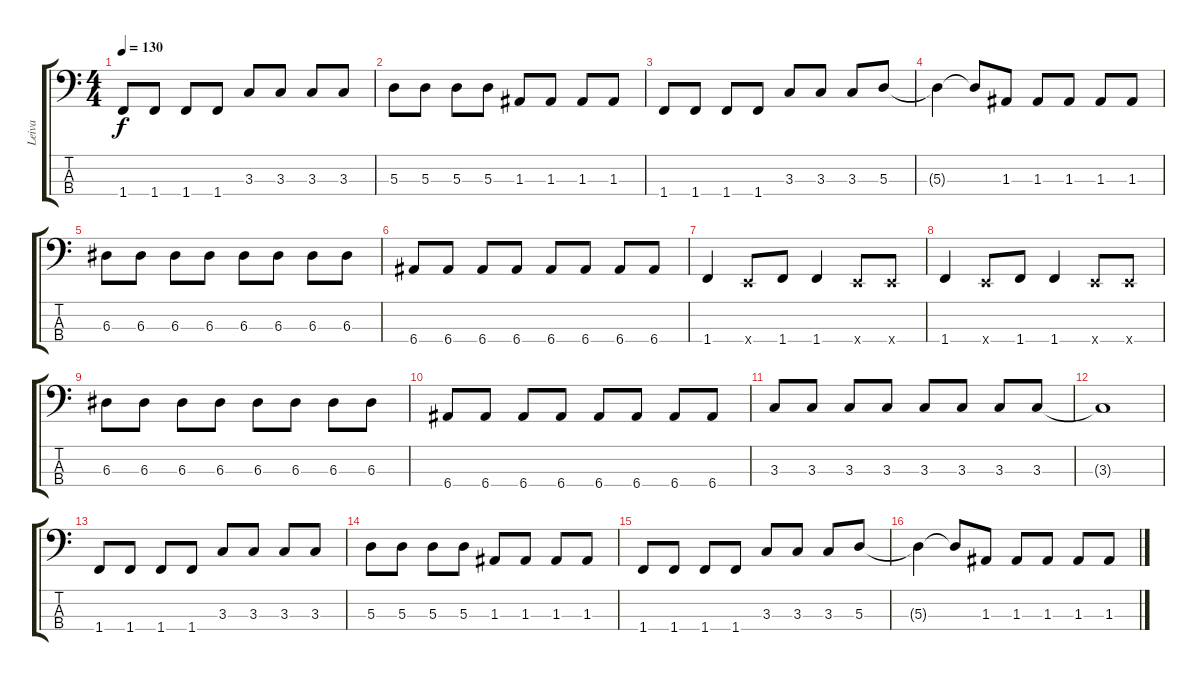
\track ("Leiva" "Leiva") {instrument electricbasspick}
\staff {score tabs}
\tuning (G2 D2 A1 E1) {hide}
\ts (4 4)
\tempo 130
\clef f4
\ks c
1.4.8{dy f} 1.4.8 1.4.8 1.4.8 3.3.8 3.3.8 3.3.8 3.3.8 |
5.3.8 5.3.8 5.3.8 5.3.8 1.3.8 1.3.8 1.3.8 1.3.8 |
1.4.8 1.4.8 1.4.8 1.4.8 3.3.8 3.3.8 3.3.8 5.3.8 |
5.3{t}.4 5.3{t}.8 1.3.8 1.3.8 1.3.8 1.3.8 1.3.8 |
6.3.8 6.3.8 6.3.8 6.3.8 6.3.8 6.3.8 6.3.8 6.3.8 |
6.4.8 6.4.8 6.4.8 6.4.8 6.4.8 6.4.8 6.4.8 6.4.8 |
1.4.4 0.4{x}.8 1.4.8 1.4.4 0.4{x}.8 0.4{x}.8 |
1.4.4 0.4{x}.8 1.4.8 1.4.4 0.4{x}.8 0.4{x}.8 |
6.3.8 6.3.8 6.3.8 6.3.8 6.3.8 6.3.8 6.3.8 6.3.8 |
6.4.8 6.4.8 6.4.8 6.4.8 6.4.8 6.4.8 6.4.8 6.4.8 |
3.3.8 3.3.8 3.3.8 3.3.8 3.3.8 3.3.8 3.3.8 3.3.8 |
3.3{t}.1 |
1.4.8 1.4.8 1.4.8 1.4.8 3.3.8 3.3.8 3.3.8 3.3.8 |
5.3.8 5.3.8 5.3.8 5.3.8 1.3.8 1.3.8 1.3.8 1.3.8 |
1.4.8 1.4.8 1.4.8 1.4.8 3.3.8 3.3.8 3.3.8 5.3.8 |
5.3{t}.4 5.3{t}.8 1.3.8 1.3.8 1.3.8 1.3.8 1.3.8
